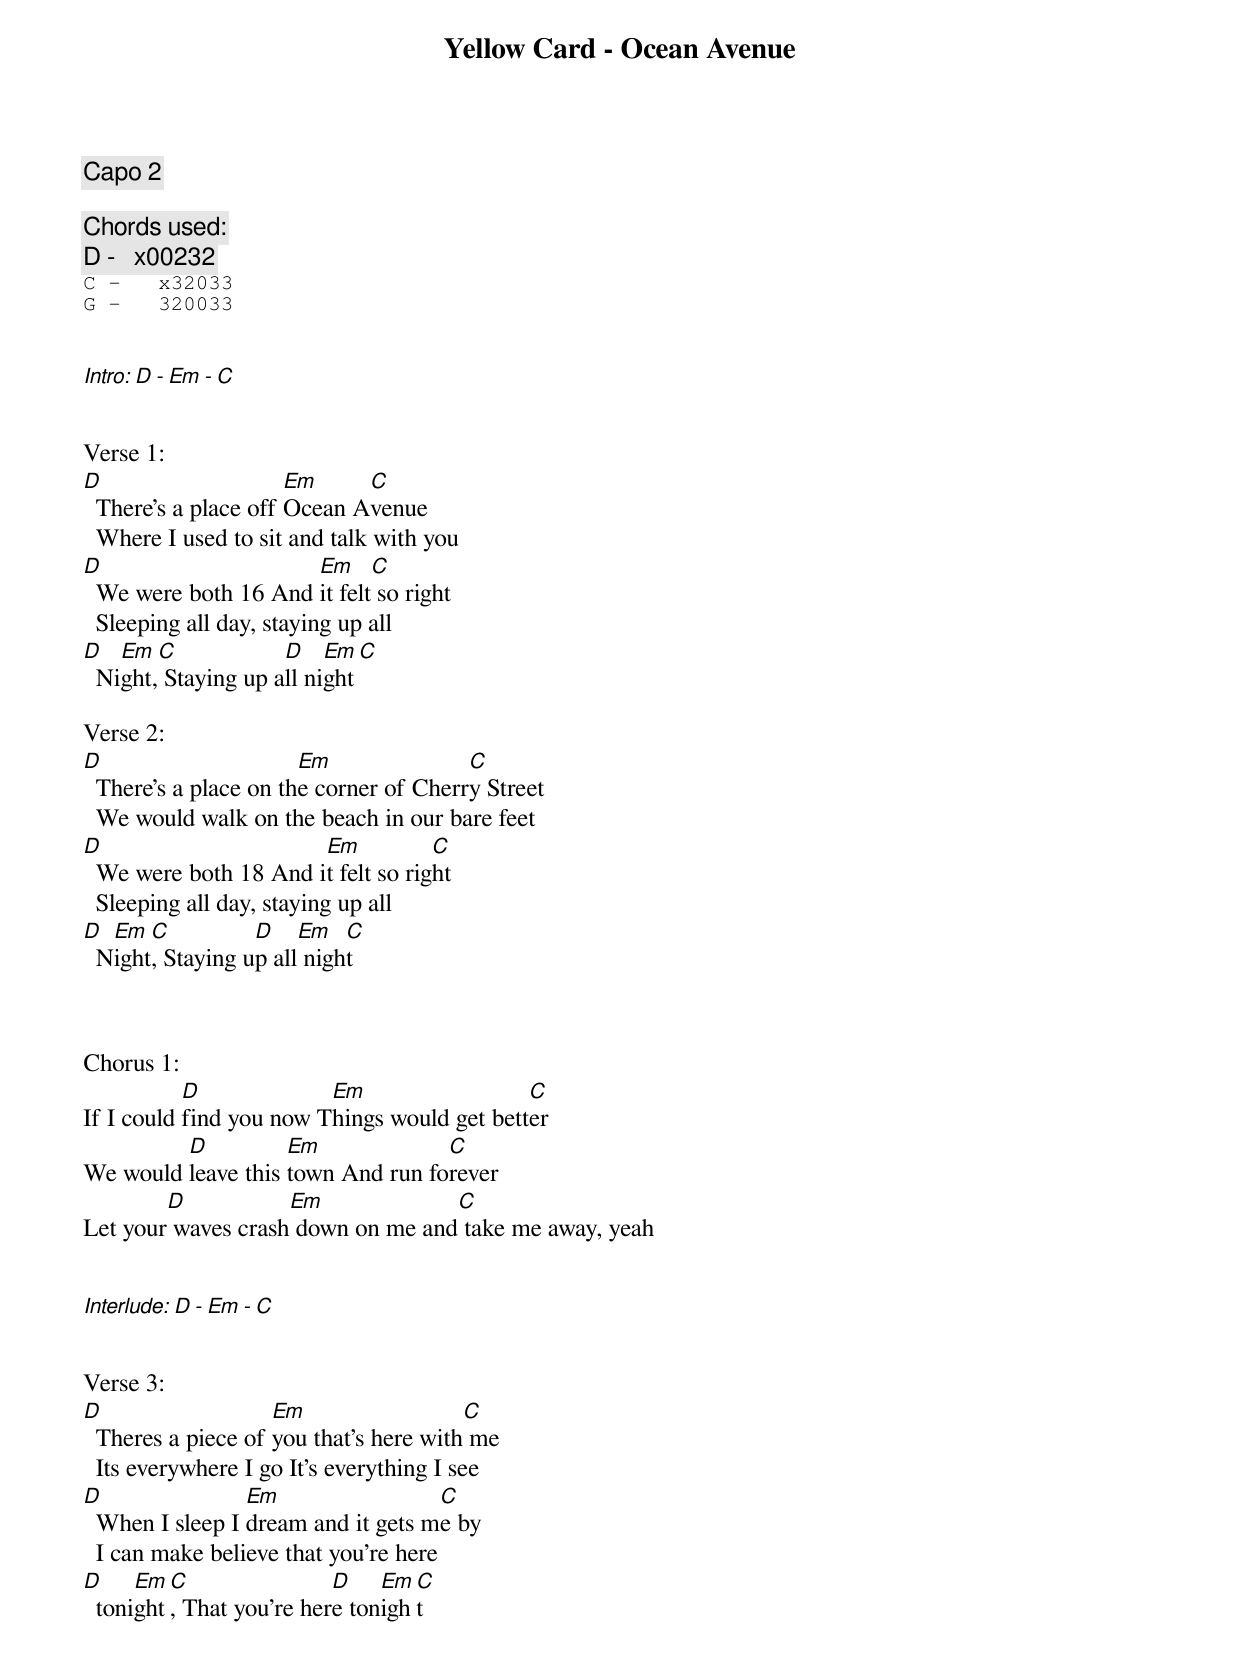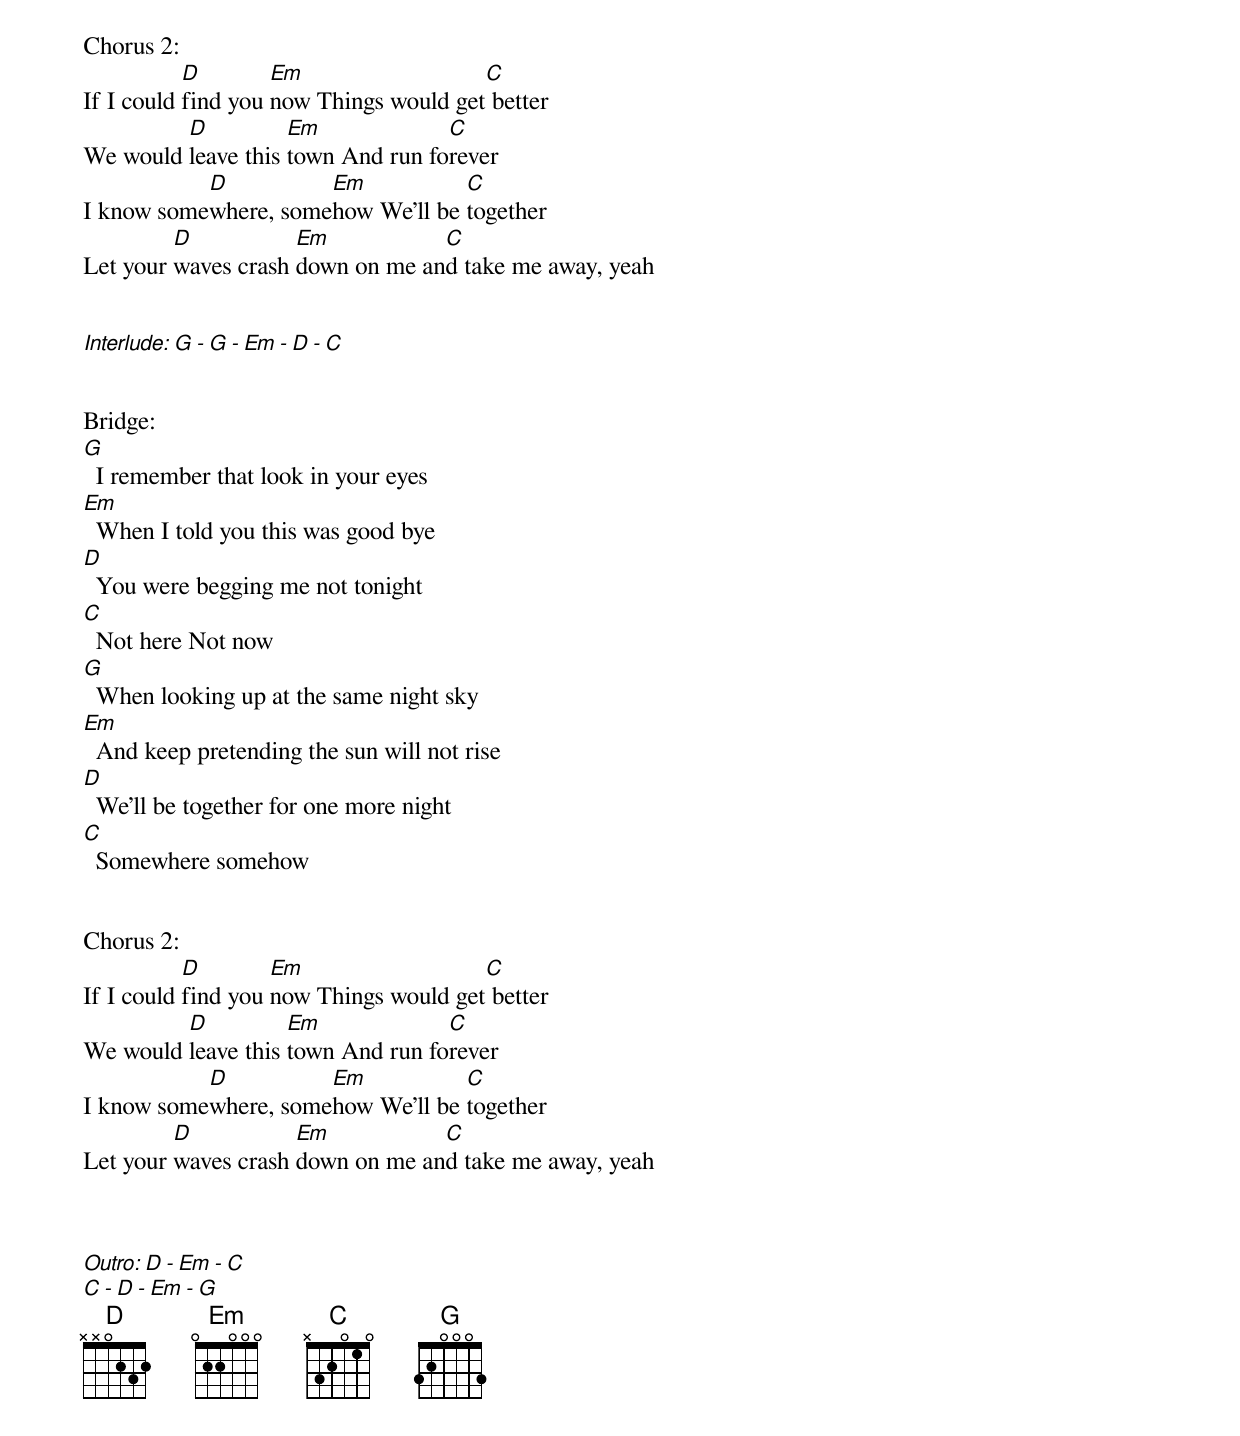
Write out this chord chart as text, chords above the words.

Yellow Card - Ocean Avenue

Capo 2

Chords used:
D -   x00232
Em-   022033
C -   x32033
G -   320033


Intro: D - Em - C


Verse 1:
D                     Em     C
  There's a place off Ocean Avenue
  Where I used to sit and talk with you
D                     Em     C
  We were both 16 And it felt so right
  Sleeping all day, staying up all
D   Em  C            D    Em C
  Night, Staying up all night

Verse 2:
D                      Em               C
  There's a place on the corner of Cherry Street
  We would walk on the beach in our bare feet
D                      Em           C
  We were both 18 And it felt so right
  Sleeping all day, staying up all
D  Em  C          D    Em   C
  Night, Staying up all night



Chorus 1:
           D             Em                  C
If I could find you now Things would get better
         D          Em             C
We would leave this town And run forever
        D           Em             C
Let your waves crash down on me and take me away, yeah


Interlude: D - Em - C


Verse 3:
D                   Em                  C
  Theres a piece of you that's here with me
  Its everywhere I go It's everything I see
D                Em                 C
  When I sleep I dream and it gets me by
  I can make believe that you're here
D     Em C                D    Em C
  tonight, That you're here tonight

Chorus 2:
           D        Em                  C
If I could find you now Things would get better
         D          Em             C
We would leave this town And run forever
           D          Em           C
I know somewhere, somehow We'll be together
         D           Em           C
Let your waves crash down on me and take me away, yeah


Interlude: G - G - Em - D - C


Bridge:
G
  I remember that look in your eyes
Em
  When I told you this was good bye
D
  You were begging me not tonight
C
  Not here Not now
G
  When looking up at the same night sky
Em
  And keep pretending the sun will not rise
D
  We'll be together for one more night
C
  Somewhere somehow


Chorus 2:
           D        Em                  C
If I could find you now Things would get better
         D          Em             C
We would leave this town And run forever
           D          Em           C
I know somewhere, somehow We'll be together
         D           Em           C
Let your waves crash down on me and take me away, yeah



Outro: D - Em - C
       C - D - Em - G
